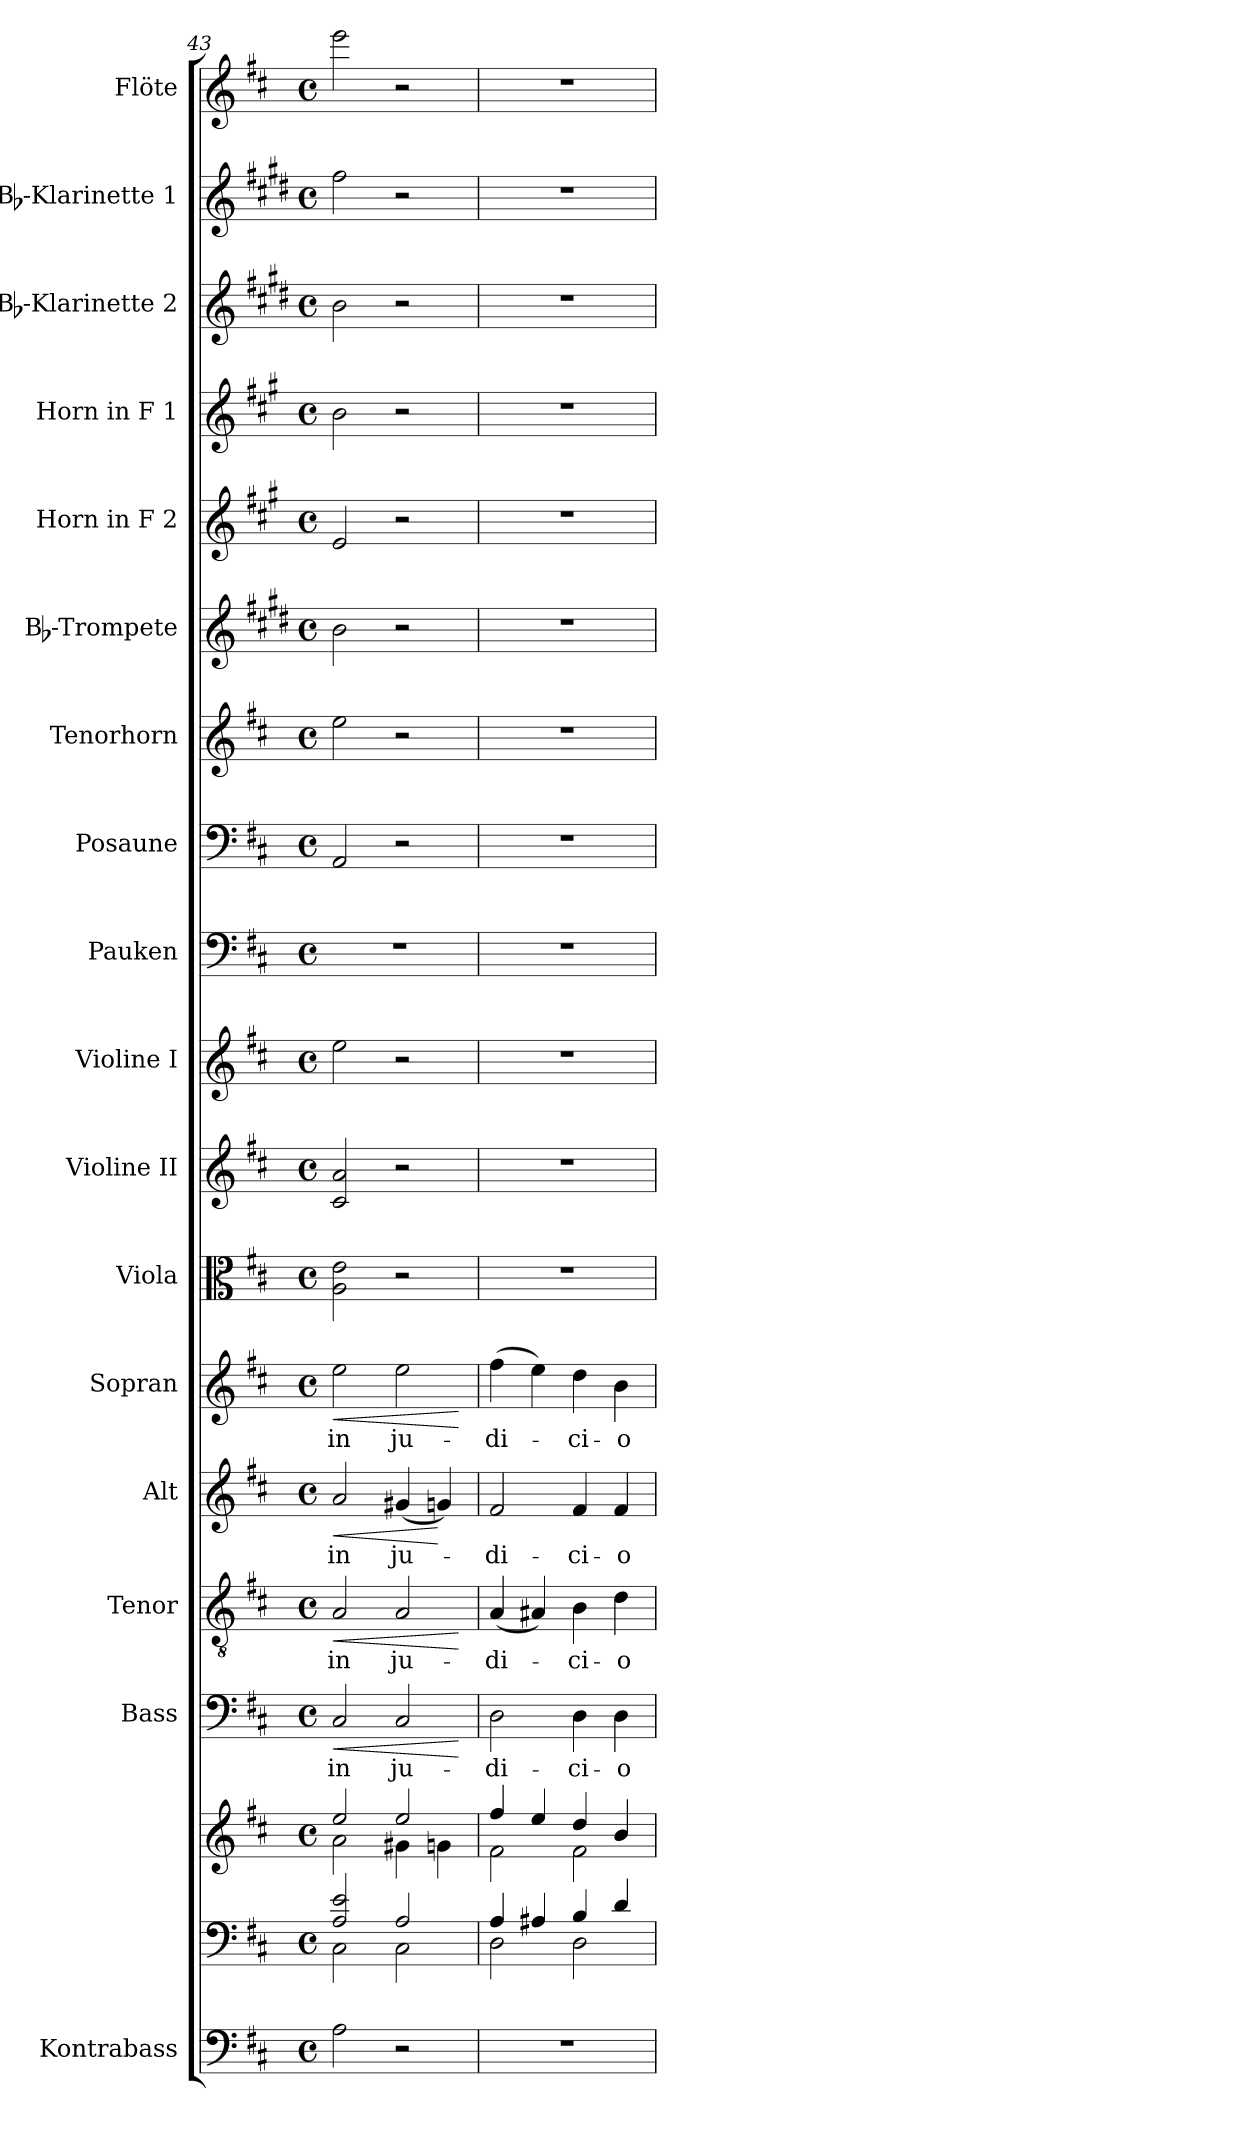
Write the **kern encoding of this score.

**kern	**kern	**kern	**kern	**text	**dynam	**kern	**text	**dynam	**kern	**text	**dynam	**kern	**text	**dynam	**kern	**kern	**kern	**kern	**kern	**kern	**kern	**kern	**kern	**kern	**kern	**kern
*part18	*part17	*part17	*part16	*part16	*part16	*part15	*part15	*part15	*part14	*part14	*part14	*part13	*part13	*part13	*part12	*part11	*part10	*part9	*part8	*part7	*part6	*part5	*part4	*part3	*part2	*part1
*staff19	*staff18	*staff17	*staff16	*staff16	*staff16	*staff15	*staff15	*staff15	*staff14	*staff14	*staff14	*staff13	*staff13	*staff13	*staff12	*staff11	*staff10	*staff9	*staff8	*staff7	*staff6	*staff5	*staff4	*staff3	*staff2	*staff1
*I"Kontrabass	*	*	*I"Bass	*	*	*I"Tenor	*	*	*I"Alt	*	*	*I"Sopran	*	*	*I"Viola	*I"Violine II	*I"Violine I	*I"Pauken	*I"Posaune	*I"Tenorhorn	*I"Bb-Trompete	*I"Horn in F 2	*I"Horn in F 1	*I"Bb-Klarinette 2	*I"Bb-Klarinette 1	*I"Flöte
*I'Kb.	*	*	*I'B.	*	*	*I'T.	*	*	*I'A.	*	*	*I'S.	*	*	*I'Vla.	*I'Vl. II	*I'Vl. I	*I'Pk.	*I'Pos.	*I'T. Hrn.	*I'Bb Trp.	*	*	*I'Bb Kl. 2	*I'Bb Kl. 1	*I'Fl.
*clefF4	*clefF4	*clefG2	*clefF4	*	*	*clefGv2	*	*	*clefG2	*	*	*clefG2	*	*	*clefC3	*clefG2	*clefG2	*clefF4	*clefF4	*clefG2	*clefG2	*clefG2	*clefG2	*clefG2	*clefG2	*clefG2
*ITrd7c12	*	*	*	*	*	*	*	*	*	*	*	*	*	*	*	*	*	*	*	*ITrd8c14	*ITrd1c2	*ITrd4c7	*ITrd4c7	*ITrd1c2	*ITrd1c2	*
*k[f#c#]	*k[f#c#]	*k[f#c#]	*k[f#c#]	*	*	*k[f#c#]	*	*	*k[f#c#]	*	*	*k[f#c#]	*	*	*k[f#c#]	*k[f#c#]	*k[f#c#]	*k[f#c#]	*k[f#c#]	*k[f#c#]	*k[f#c#]	*k[f#c#]	*k[f#c#]	*k[f#c#]	*k[f#c#]	*k[f#c#]
*D:	*D:	*D:	*D:	*	*	*D:	*	*	*D:	*	*	*D:	*	*	*D:	*D:	*D:	*D:	*D:	*D:	*D:	*D:	*D:	*D:	*D:	*D:
*M4/4	*M4/4	*M4/4	*M4/4	*	*	*M4/4	*	*	*M4/4	*	*	*M4/4	*	*	*M4/4	*M4/4	*M4/4	*M4/4	*M4/4	*M4/4	*M4/4	*M4/4	*M4/4	*M4/4	*M4/4	*M4/4
*met(c)	*met(c)	*met(c)	*met(c)	*	*	*met(c)	*	*	*met(c)	*	*	*met(c)	*	*	*met(c)	*met(c)	*met(c)	*met(c)	*met(c)	*met(c)	*met(c)	*met(c)	*met(c)	*met(c)	*met(c)	*met(c)
=43	=43	=43	=43	=43	=43	=43	=43	=43	=43	=43	=43	=43	=43	=43	=43	=43	=43	=43	=43	=43	=43	=43	=43	=43	=43	=43
*	*^	*^	*	*	*	*	*	*	*	*	*	*	*	*	*	*	*	*	*	*	*	*	*	*	*	*
!	!	!	!	!	!	!LO:LY:b	!LO:HP:b	!	!LO:LY:b	!LO:HP:b	!	!LO:LY:b	!LO:HP:b	!	!LO:LY:b	!LO:HP:b	!	!	!	!	!	!	!	!	!	!	!	!
2AA\	2A/ 2e/	2C#\	2ee/	2a\	2C#/	in	<	2A/	in	<	2a/	in	<	2ee\	in	<	2A\ 2e\	2c#/ 2a/	2ee\	1r	2AA/	2e\	2a\	2A/	2e\	2a\	2ee\	2eee\
!	!	!	!	!	!	!LO:LY:b	!	!	!LO:LY:b	!	!	!LO:LY:b	!	!	!LO:LY:b	!	!	!	!	!	!	!	!	!	!	!	!	!
2r	2A/	2C#\	2ee/	4g#X\	2C#/	ju-	.	2A/	ju-	.	(<4g#X/	ju-	.	2ee\	ju-	.	2r	2r	2r	.	2r	2r	2r	2r	2r	2r	2r	2r
.	.	.	.	4gn\	.	.	.	.	.	.	4gn/)	.	[	.	.	.	.	.	.	.	.	.	.	.	.	.	.	.
*	*v	*v	*	*	*	*	*	*	*	*	*	*	*	*	*	*	*	*	*	*	*	*	*	*	*	*	*	*
*	*	*v	*v	*	*	*	*	*	*	*	*	*	*	*	*	*	*	*	*	*	*	*	*	*	*	*	*
.	.	.	.	.	[	.	.	[	.	.	.	.	.	[	.	.	.	.	.	.	.	.	.	.	.	.
=44	=44	=44	=44	=44	=44	=44	=44	=44	=44	=44	=44	=44	=44	=44	=44	=44	=44	=44	=44	=44	=44	=44	=44	=44	=44	=44
*	*^	*^	*	*	*	*	*	*	*	*	*	*	*	*	*	*	*	*	*	*	*	*	*	*	*	*
!	!	!	!	!	!	!LO:LY:b	!	!	!LO:LY:b	!	!	!LO:LY:b	!	!	!LO:LY:b	!	!	!	!	!	!	!	!	!	!	!	!	!
1r	4A/	2D\	4ff#/	2f#\	2D\	-di-	.	(<4A/	-di-	.	2f#/	-di-	.	(>4ff#\	-di-	.	1r	1r	1r	1r	1r	1r	1r	1r	1r	1r	1r	1r
.	4A#X/	.	4ee/	.	.	.	.	4A#X/)	.	.	.	.	.	4ee\)	.	.	.	.	.	.	.	.	.	.	.	.	.	.
!	!	!	!	!	!	!LO:LY:b	!	!	!LO:LY:b	!	!	!LO:LY:b	!	!	!LO:LY:b	!	!	!	!	!	!	!	!	!	!	!	!	!
.	4B/	2D\	4dd/	2f#\	4D\	-ci-	.	4B\	-ci-	.	4f#/	-ci-	.	4dd\	-ci-	.	.	.	.	.	.	.	.	.	.	.	.	.
!	!	!	!	!	!	!LO:LY:b	!	!	!LO:LY:b	!	!	!LO:LY:b	!	!	!LO:LY:b	!	!	!	!	!	!	!	!	!	!	!	!	!
.	4d/	.	4b/	.	4D\	-o	.	4d\	-o	.	4f#/	-o	.	4b\	-o	.	.	.	.	.	.	.	.	.	.	.	.	.
*	*v	*v	*	*	*	*	*	*	*	*	*	*	*	*	*	*	*	*	*	*	*	*	*	*	*	*	*	*
*	*	*v	*v	*	*	*	*	*	*	*	*	*	*	*	*	*	*	*	*	*	*	*	*	*	*	*	*
=	=	=	=	=	=	=	=	=	=	=	=	=	=	=	=	=	=	=	=	=	=	=	=	=	=	=
*-	*-	*-	*-	*-	*-	*-	*-	*-	*-	*-	*-	*-	*-	*-	*-	*-	*-	*-	*-	*-	*-	*-	*-	*-	*-	*-
